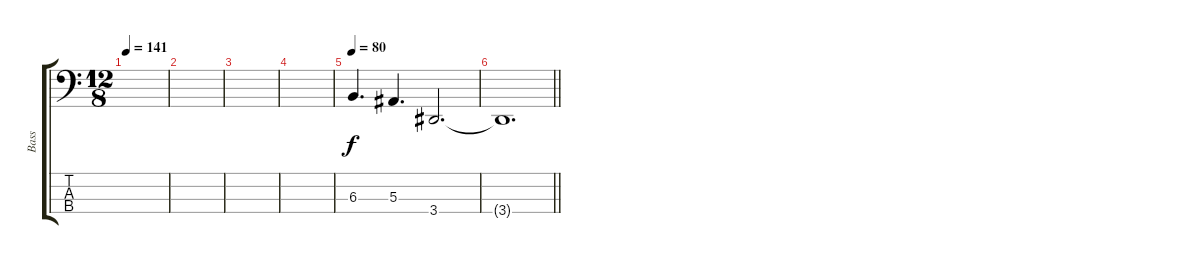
\track ("Bass" "Bass") {instrument electricbasspick}
\staff {score tabs}
\tuning (Eb2 Bb1 F1 C1) {hide}
\ts (12 8)
\tempo 141
\clef f4
\ks c
|
|
|
|
\tempo 80
6.3.4{d} 5.3.4{d} 3.4.2{d} |
\barLineRight lightlight
3.4{t}.1{d}
